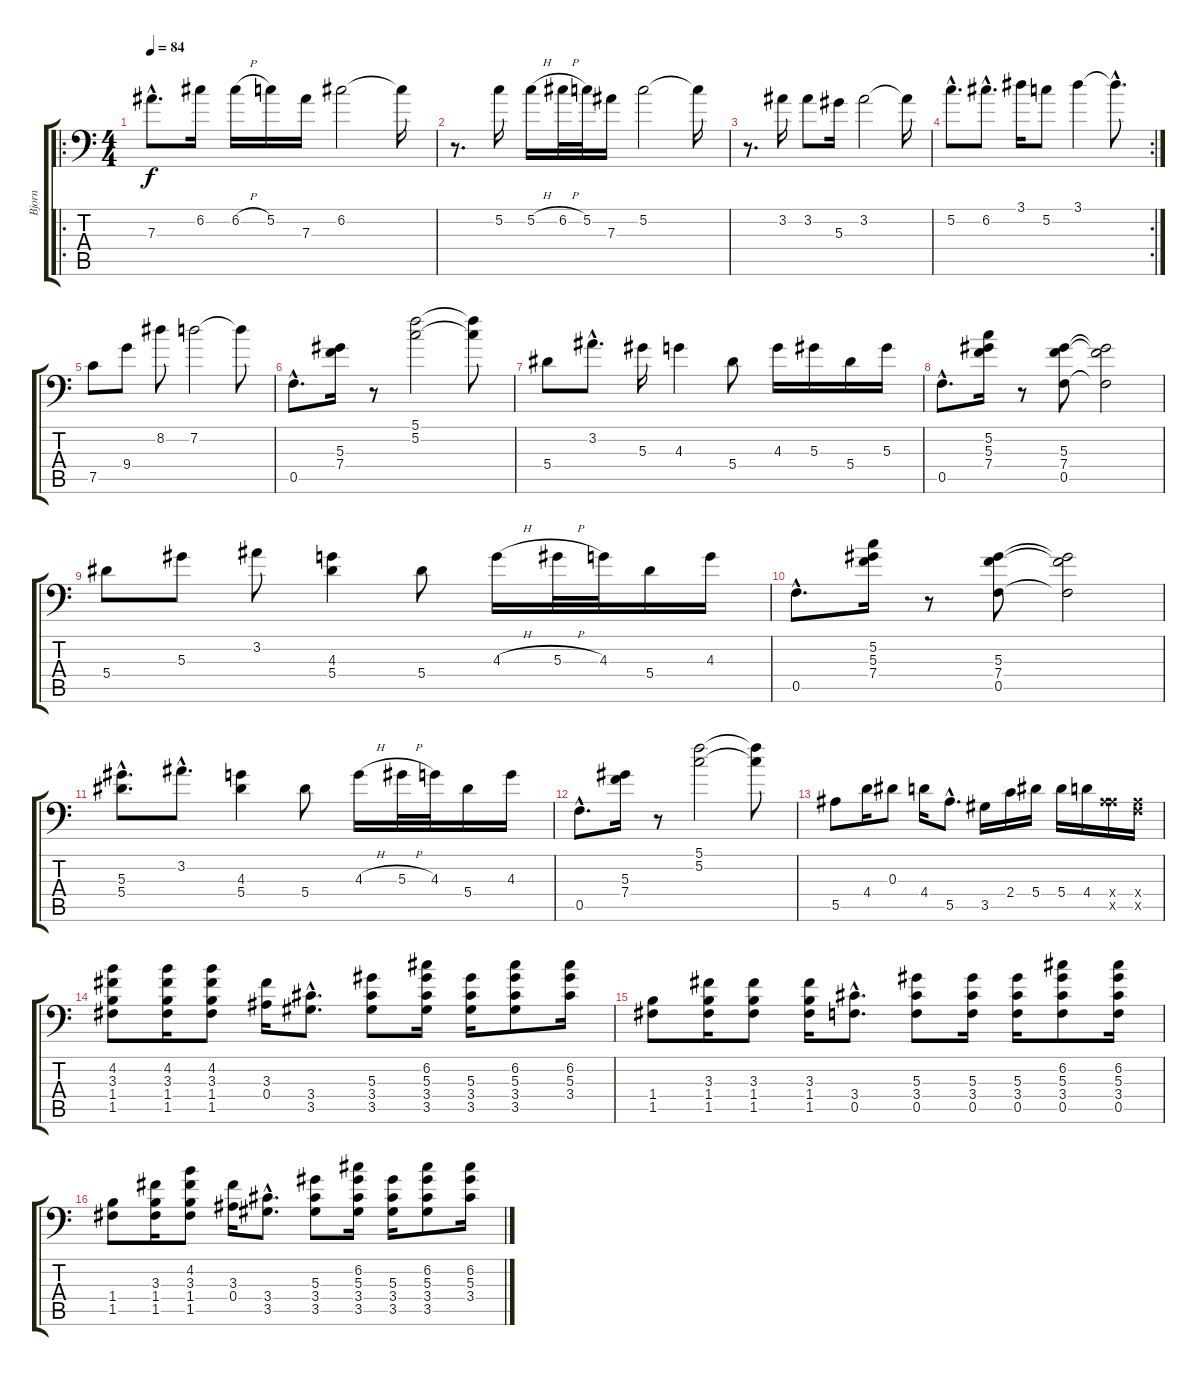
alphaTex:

\track ("Bjorn" "Bjorn") {instrument electricguitarclean}
\staff {score tabs}
\tuning (C4 G3 Eb3 Bb2 F2 Bb1) {hide}
\ro
\ts (4 4)
\tempo 84
\clef f4
\ks c
7.3{hac}.8{d dy f} 6.2.16 6.2{h}.16 5.2.16 7.3.16 6.2.2 6.2{t}.16 |
r.8{d} 5.2.16 5.2{h}.16 6.2{h}.32 5.2.32 7.3.16 5.2.2 5.2{t}.16 |
r.8{d} 3.2.16 3.2.8 5.3.16 3.2.2 3.2{t}.16 |
\rc 2
5.2{hac}.8{d} 6.2{hac}.8{d} 3.1.16 5.2.8 3.1.4 3.1{hac t}.8{d} |
7.5.8 9.4.8 8.2.8 7.2.2 7.2{t}.8 |
0.5{hac}.8{d} (5.3 7.4).16 r.8 (5.1 5.2).2 (5.1{t} 5.2{t}).8 |
5.4.8 3.2{hac}.8{d} 5.3.16 4.3.4 5.4.8 4.3.16 5.3.16 5.4.16 5.3.16 |
0.5{hac}.8{d} (5.2 5.3 7.4).16 r.8 (5.3 7.4 0.5).8 (5.3{t} 7.4{t} 0.5{t}).2 |
5.4.8 5.3.8 3.2.8 (4.3 5.4).4 5.4.8 4.3{h}.16 5.3{h}.32 4.3.32 5.4.16 4.3.16 |
0.5{hac}.8{d} (5.2 5.3 7.4).16 r.8 (5.3 7.4 0.5).8 (5.3{t} 7.4{t} 0.5{t}).2 |
(5.3{hac} 5.4{hac}).8{d} 3.2{hac}.8{d} (4.3 5.4).4 5.4.8 4.3{h}.16 5.3{h}.32 4.3.32 5.4.16 4.3.16 |
0.5{hac}.8{d} (5.3 7.4).16 r.8 (5.1 5.2).2 (5.1{t} 5.2{t}).8 |
5.5.8 4.4.16 0.3.8 4.4.16 5.5{hac}.8{d} 3.5.16 2.4.16 5.4.16 5.4.16 4.4.16 (0.4{x} 5.5{x}).16 (0.4{x} 0.5{x}).16 |
(4.2 3.3 1.4 1.5).8{volume 7} (4.2 3.3 1.4 1.5).16 (4.2 3.3 1.4 1.5).8 (3.3 0.4).16 (3.4{hac} 3.5{hac}).8{d} (5.3 3.4 3.5).8 (6.2 5.3 3.4 3.5).16 (5.3 3.4 3.5).16 (6.2 5.3 3.4 3.5).8 (6.2 5.3 3.4).16 |
(1.4 1.5).8 (3.3 1.4 1.5).16 (3.3 1.4 1.5).8 (3.3 1.4 1.5).16 (3.4{hac} 0.5{hac}).8{d} (5.3 3.4 0.5).8 (5.3 3.4 0.5).16 (5.3 3.4 0.5).16 (6.2 5.3 3.4 0.5).8 (6.2 5.3 3.4 0.5).16 |
(1.4 1.5).8 (3.3 1.4 1.5).16 (4.2 3.3 1.4 1.5).8 (3.3 0.4).16 (3.4{hac} 3.5{hac}).8{d} (5.3 3.4 3.5).8 (6.2 5.3 3.4 3.5).16 (5.3 3.4 3.5).16 (6.2 5.3 3.4 3.5).8 (6.2 5.3 3.4).16
